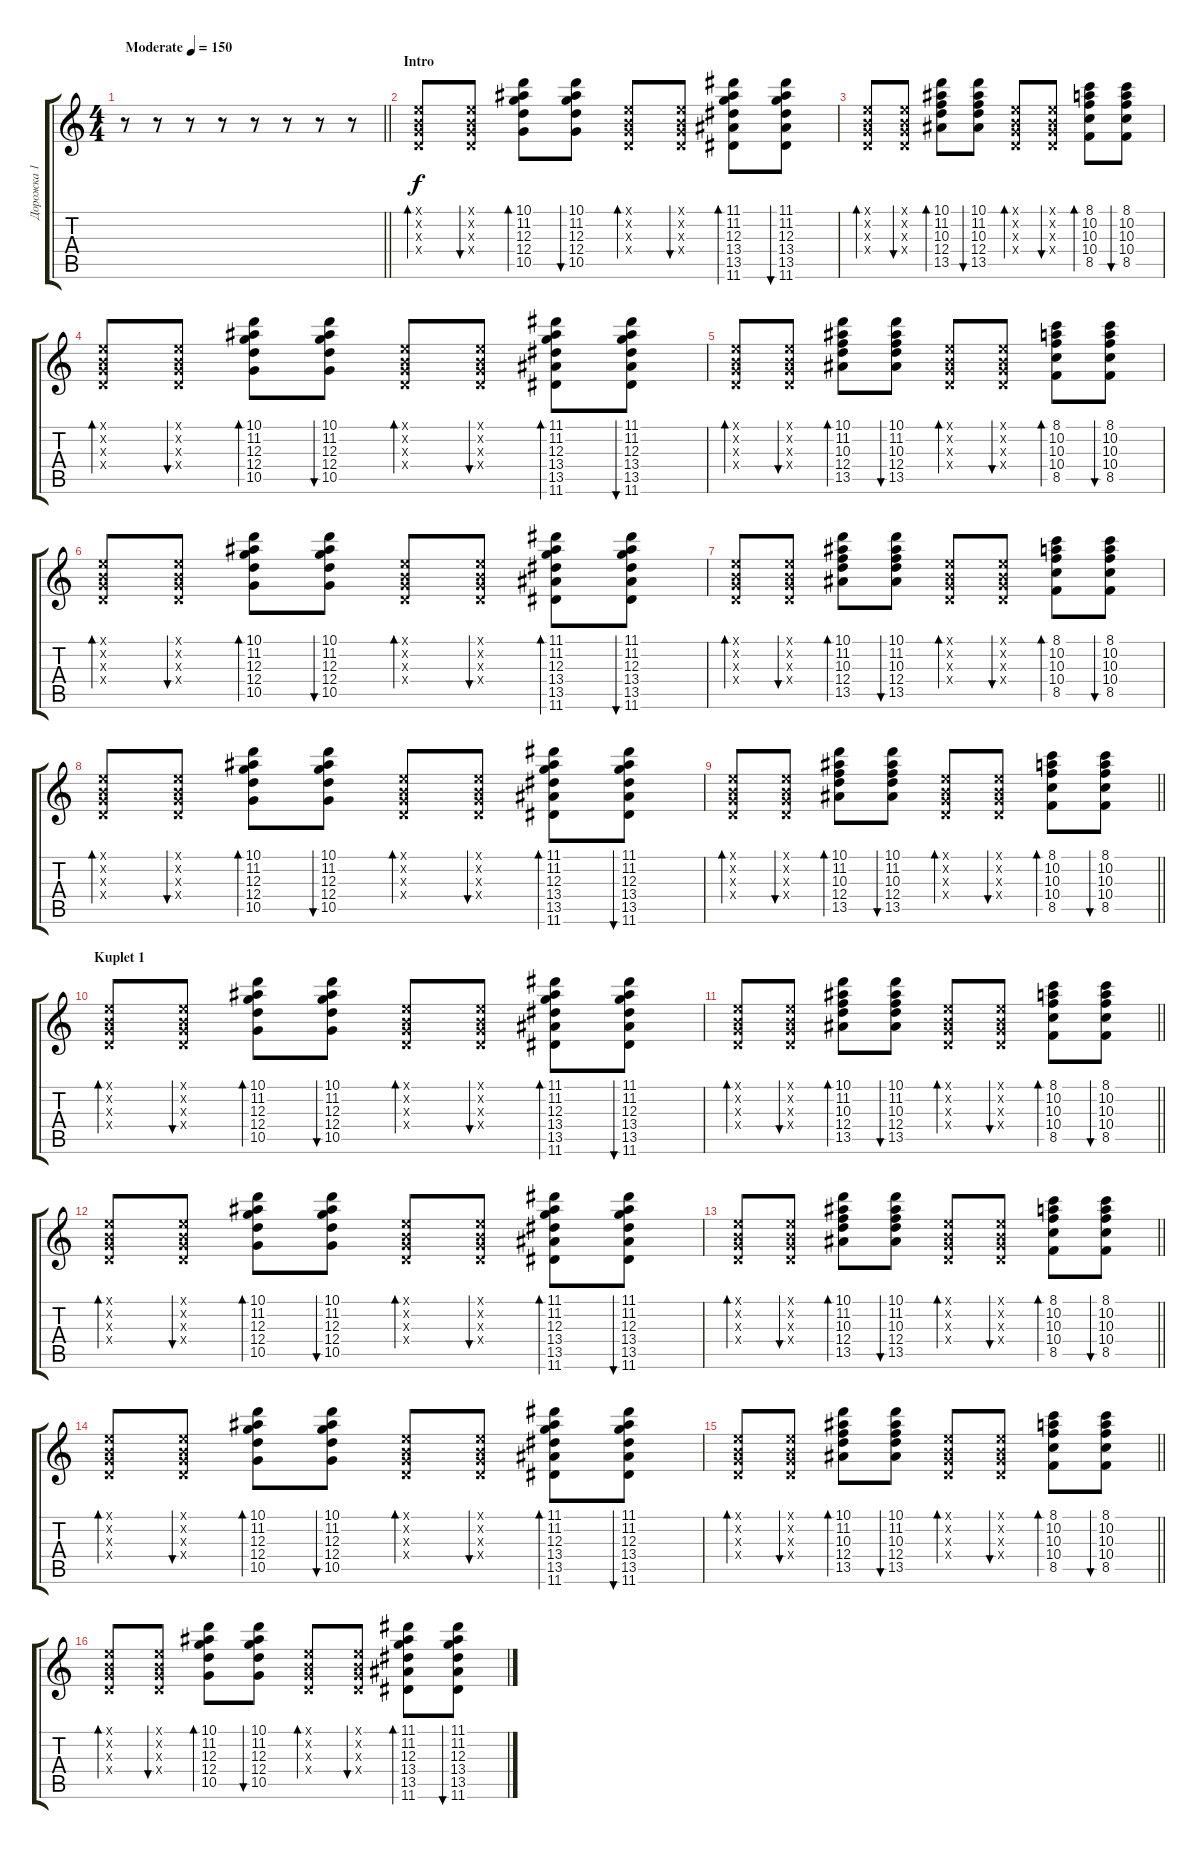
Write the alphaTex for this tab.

\track ("Дорожка 1" "Дорожка 1") {instrument acousticguitarsteel}
\staff {score tabs}
\tuning (E4 B3 G3 D3 A2 E2) {hide}
\ts (4 4)
\tempo (150 "Moderate")
\clef g2
\barLineRight lightlight
\ks c
r.8{dy f instrument acousticguitarsteel} r.8 r.8 r.8 r.8 r.8 r.8 r.8 |
\section ("" "Intro")
(0.1{x} 0.2{x} 0.3{x} 0.4{x}).8{bd 60} (0.1{x} 0.2{x} 0.3{x} 0.4{x}).8{bu 60} (10.1 11.2 12.3 12.4 10.5).8{bd 60} (10.1 11.2 12.3 12.4 10.5).8{bu 60} (0.1{x} 0.2{x} 0.3{x} 0.4{x}).8{bd 60} (0.1{x} 0.2{x} 0.3{x} 0.4{x}).8{bu 60} (11.1 11.2 12.3 13.4 13.5 11.6).8{bd 60} (11.1 11.2 12.3 13.4 13.5 11.6).8{bu 60} |
(0.1{x} 0.2{x} 0.3{x} 0.4{x}).8{bd 60} (0.1{x} 0.2{x} 0.3{x} 0.4{x}).8{bu 60} (10.1 11.2 10.3 12.4 13.5).8{bd 60} (10.1 11.2 10.3 12.4 13.5).8{bu 60} (0.1{x} 0.2{x} 0.3{x} 0.4{x}).8{bd 60} (0.1{x} 0.2{x} 0.3{x} 0.4{x}).8{bu 60} (8.1 10.2 10.3 10.4 8.5).8{bd 60} (8.1 10.2 10.3 10.4 8.5).8{bu 60} |
(0.1{x} 0.2{x} 0.3{x} 0.4{x}).8{bd 60} (0.1{x} 0.2{x} 0.3{x} 0.4{x}).8{bu 60} (10.1 11.2 12.3 12.4 10.5).8{bd 60} (10.1 11.2 12.3 12.4 10.5).8{bu 60} (0.1{x} 0.2{x} 0.3{x} 0.4{x}).8{bd 60} (0.1{x} 0.2{x} 0.3{x} 0.4{x}).8{bu 60} (11.1 11.2 12.3 13.4 13.5 11.6).8{bd 60} (11.1 11.2 12.3 13.4 13.5 11.6).8{bu 60} |
(0.1{x} 0.2{x} 0.3{x} 0.4{x}).8{bd 60} (0.1{x} 0.2{x} 0.3{x} 0.4{x}).8{bu 60} (10.1 11.2 10.3 12.4 13.5).8{bd 60} (10.1 11.2 10.3 12.4 13.5).8{bu 60} (0.1{x} 0.2{x} 0.3{x} 0.4{x}).8{bd 60} (0.1{x} 0.2{x} 0.3{x} 0.4{x}).8{bu 60} (8.1 10.2 10.3 10.4 8.5).8{bd 60} (8.1 10.2 10.3 10.4 8.5).8{bu 60} |
(0.1{x} 0.2{x} 0.3{x} 0.4{x}).8{bd 60} (0.1{x} 0.2{x} 0.3{x} 0.4{x}).8{bu 60} (10.1 11.2 12.3 12.4 10.5).8{bd 60} (10.1 11.2 12.3 12.4 10.5).8{bu 60} (0.1{x} 0.2{x} 0.3{x} 0.4{x}).8{bd 60} (0.1{x} 0.2{x} 0.3{x} 0.4{x}).8{bu 60} (11.1 11.2 12.3 13.4 13.5 11.6).8{bd 60} (11.1 11.2 12.3 13.4 13.5 11.6).8{bu 60} |
(0.1{x} 0.2{x} 0.3{x} 0.4{x}).8{bd 60} (0.1{x} 0.2{x} 0.3{x} 0.4{x}).8{bu 60} (10.1 11.2 10.3 12.4 13.5).8{bd 60} (10.1 11.2 10.3 12.4 13.5).8{bu 60} (0.1{x} 0.2{x} 0.3{x} 0.4{x}).8{bd 60} (0.1{x} 0.2{x} 0.3{x} 0.4{x}).8{bu 60} (8.1 10.2 10.3 10.4 8.5).8{bd 60} (8.1 10.2 10.3 10.4 8.5).8{bu 60} |
(0.1{x} 0.2{x} 0.3{x} 0.4{x}).8{bd 60} (0.1{x} 0.2{x} 0.3{x} 0.4{x}).8{bu 60} (10.1 11.2 12.3 12.4 10.5).8{bd 60} (10.1 11.2 12.3 12.4 10.5).8{bu 60} (0.1{x} 0.2{x} 0.3{x} 0.4{x}).8{bd 60} (0.1{x} 0.2{x} 0.3{x} 0.4{x}).8{bu 60} (11.1 11.2 12.3 13.4 13.5 11.6).8{bd 60} (11.1 11.2 12.3 13.4 13.5 11.6).8{bu 60} |
\barLineRight lightlight
(0.1{x} 0.2{x} 0.3{x} 0.4{x}).8{bd 60} (0.1{x} 0.2{x} 0.3{x} 0.4{x}).8{bu 60} (10.1 11.2 10.3 12.4 13.5).8{bd 60} (10.1 11.2 10.3 12.4 13.5).8{bu 60} (0.1{x} 0.2{x} 0.3{x} 0.4{x}).8{bd 60} (0.1{x} 0.2{x} 0.3{x} 0.4{x}).8{bu 60} (8.1 10.2 10.3 10.4 8.5).8{bd 60} (8.1 10.2 10.3 10.4 8.5).8{bu 60} |
\section ("" "Kuplet 1")
(0.1{x} 0.2{x} 0.3{x} 0.4{x}).8{bd 60} (0.1{x} 0.2{x} 0.3{x} 0.4{x}).8{bu 60} (10.1 11.2 12.3 12.4 10.5).8{bd 60} (10.1 11.2 12.3 12.4 10.5).8{bu 60} (0.1{x} 0.2{x} 0.3{x} 0.4{x}).8{bd 60} (0.1{x} 0.2{x} 0.3{x} 0.4{x}).8{bu 60} (11.1 11.2 12.3 13.4 13.5 11.6).8{bd 60} (11.1 11.2 12.3 13.4 13.5 11.6).8{bu 60} |
\barLineRight lightlight
(0.1{x} 0.2{x} 0.3{x} 0.4{x}).8{bd 60} (0.1{x} 0.2{x} 0.3{x} 0.4{x}).8{bu 60} (10.1 11.2 10.3 12.4 13.5).8{bd 60} (10.1 11.2 10.3 12.4 13.5).8{bu 60} (0.1{x} 0.2{x} 0.3{x} 0.4{x}).8{bd 60} (0.1{x} 0.2{x} 0.3{x} 0.4{x}).8{bu 60} (8.1 10.2 10.3 10.4 8.5).8{bd 60} (8.1 10.2 10.3 10.4 8.5).8{bu 60} |
(0.1{x} 0.2{x} 0.3{x} 0.4{x}).8{bd 60} (0.1{x} 0.2{x} 0.3{x} 0.4{x}).8{bu 60} (10.1 11.2 12.3 12.4 10.5).8{bd 60} (10.1 11.2 12.3 12.4 10.5).8{bu 60} (0.1{x} 0.2{x} 0.3{x} 0.4{x}).8{bd 60} (0.1{x} 0.2{x} 0.3{x} 0.4{x}).8{bu 60} (11.1 11.2 12.3 13.4 13.5 11.6).8{bd 60} (11.1 11.2 12.3 13.4 13.5 11.6).8{bu 60} |
\barLineRight lightlight
(0.1{x} 0.2{x} 0.3{x} 0.4{x}).8{bd 60} (0.1{x} 0.2{x} 0.3{x} 0.4{x}).8{bu 60} (10.1 11.2 10.3 12.4 13.5).8{bd 60} (10.1 11.2 10.3 12.4 13.5).8{bu 60} (0.1{x} 0.2{x} 0.3{x} 0.4{x}).8{bd 60} (0.1{x} 0.2{x} 0.3{x} 0.4{x}).8{bu 60} (8.1 10.2 10.3 10.4 8.5).8{bd 60} (8.1 10.2 10.3 10.4 8.5).8{bu 60} |
(0.1{x} 0.2{x} 0.3{x} 0.4{x}).8{bd 60} (0.1{x} 0.2{x} 0.3{x} 0.4{x}).8{bu 60} (10.1 11.2 12.3 12.4 10.5).8{bd 60} (10.1 11.2 12.3 12.4 10.5).8{bu 60} (0.1{x} 0.2{x} 0.3{x} 0.4{x}).8{bd 60} (0.1{x} 0.2{x} 0.3{x} 0.4{x}).8{bu 60} (11.1 11.2 12.3 13.4 13.5 11.6).8{bd 60} (11.1 11.2 12.3 13.4 13.5 11.6).8{bu 60} |
\barLineRight lightlight
(0.1{x} 0.2{x} 0.3{x} 0.4{x}).8{bd 60} (0.1{x} 0.2{x} 0.3{x} 0.4{x}).8{bu 60} (10.1 11.2 10.3 12.4 13.5).8{bd 60} (10.1 11.2 10.3 12.4 13.5).8{bu 60} (0.1{x} 0.2{x} 0.3{x} 0.4{x}).8{bd 60} (0.1{x} 0.2{x} 0.3{x} 0.4{x}).8{bu 60} (8.1 10.2 10.3 10.4 8.5).8{bd 60} (8.1 10.2 10.3 10.4 8.5).8{bu 60} |
(0.1{x} 0.2{x} 0.3{x} 0.4{x}).8{bd 60} (0.1{x} 0.2{x} 0.3{x} 0.4{x}).8{bu 60} (10.1 11.2 12.3 12.4 10.5).8{bd 60} (10.1 11.2 12.3 12.4 10.5).8{bu 60} (0.1{x} 0.2{x} 0.3{x} 0.4{x}).8{bd 60} (0.1{x} 0.2{x} 0.3{x} 0.4{x}).8{bu 60} (11.1 11.2 12.3 13.4 13.5 11.6).8{bd 60} (11.1 11.2 12.3 13.4 13.5 11.6).8{bu 60}
